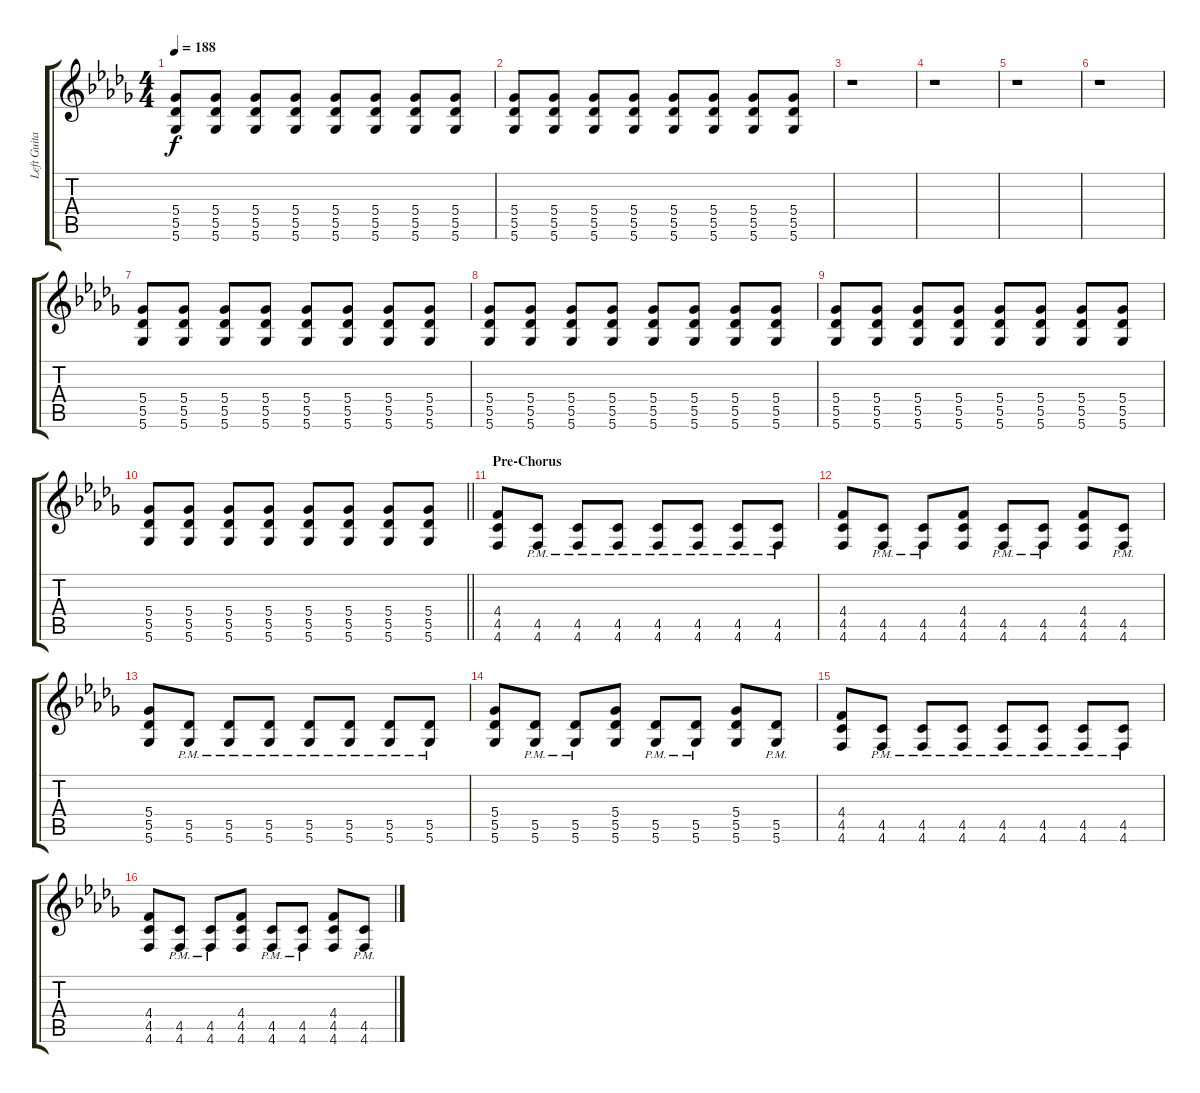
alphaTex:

\track ("Left Guitar" "Left Guita") {instrument overdrivenguitar}
\staff {score tabs}
\tuning (Eb4 Bb3 Gb3 Db3 Ab2 Db2) {hide}
\ts (4 4)
\tempo 188
\clef g2
\ks db
(5.4 5.5 5.6).8{dy f} (5.4 5.5 5.6).8 (5.4 5.5 5.6).8 (5.4 5.5 5.6).8 (5.4 5.5 5.6).8 (5.4 5.5 5.6).8 (5.4 5.5 5.6).8 (5.4 5.5 5.6).8 |
(5.4 5.5 5.6).8 (5.4 5.5 5.6).8 (5.4 5.5 5.6).8 (5.4 5.5 5.6).8 (5.4 5.5 5.6).8 (5.4 5.5 5.6).8 (5.4 5.5 5.6).8 (5.4 5.5 5.6).8 |
r.1 |
r.1 |
r.1 |
r.1 |
(5.4 5.5 5.6).8 (5.4 5.5 5.6).8 (5.4 5.5 5.6).8 (5.4 5.5 5.6).8 (5.4 5.5 5.6).8 (5.4 5.5 5.6).8 (5.4 5.5 5.6).8 (5.4 5.5 5.6).8 |
(5.4 5.5 5.6).8 (5.4 5.5 5.6).8 (5.4 5.5 5.6).8 (5.4 5.5 5.6).8 (5.4 5.5 5.6).8 (5.4 5.5 5.6).8 (5.4 5.5 5.6).8 (5.4 5.5 5.6).8 |
(5.4 5.5 5.6).8 (5.4 5.5 5.6).8 (5.4 5.5 5.6).8 (5.4 5.5 5.6).8 (5.4 5.5 5.6).8 (5.4 5.5 5.6).8 (5.4 5.5 5.6).8 (5.4 5.5 5.6).8 |
\barLineRight lightlight
(5.4 5.5 5.6).8 (5.4 5.5 5.6).8 (5.4 5.5 5.6).8 (5.4 5.5 5.6).8 (5.4 5.5 5.6).8 (5.4 5.5 5.6).8 (5.4 5.5 5.6).8 (5.4 5.5 5.6).8 |
\section ("" "Pre-Chorus")
(4.4 4.5 4.6).8 (4.5{pm} 4.6{pm}).8 (4.5{pm} 4.6{pm}).8 (4.5{pm} 4.6{pm}).8 (4.5{pm} 4.6{pm}).8 (4.5{pm} 4.6{pm}).8 (4.5{pm} 4.6{pm}).8 (4.5{pm} 4.6{pm}).8 |
(4.4 4.5 4.6).8 (4.5{pm} 4.6{pm}).8 (4.5{pm} 4.6{pm}).8 (4.4 4.5 4.6).8 (4.5{pm} 4.6{pm}).8 (4.5{pm} 4.6{pm}).8 (4.4 4.5 4.6).8 (4.5{pm} 4.6{pm}).8 |
(5.4 5.5 5.6).8 (5.5{pm} 5.6{pm}).8 (5.5{pm} 5.6{pm}).8 (5.5{pm} 5.6{pm}).8 (5.5{pm} 5.6{pm}).8 (5.5{pm} 5.6{pm}).8 (5.5{pm} 5.6{pm}).8 (5.5{pm} 5.6{pm}).8 |
(5.4 5.5 5.6).8 (5.5{pm} 5.6{pm}).8 (5.5{pm} 5.6{pm}).8 (5.4 5.5 5.6).8 (5.5{pm} 5.6{pm}).8 (5.5{pm} 5.6{pm}).8 (5.4 5.5 5.6).8 (5.5{pm} 5.6{pm}).8 |
(4.4 4.5 4.6).8 (4.5{pm} 4.6{pm}).8 (4.5{pm} 4.6{pm}).8 (4.5{pm} 4.6{pm}).8 (4.5{pm} 4.6{pm}).8 (4.5{pm} 4.6{pm}).8 (4.5{pm} 4.6{pm}).8 (4.5{pm} 4.6{pm}).8 |
(4.4 4.5 4.6).8 (4.5{pm} 4.6{pm}).8 (4.5{pm} 4.6{pm}).8 (4.4 4.5 4.6).8 (4.5{pm} 4.6{pm}).8 (4.5{pm} 4.6{pm}).8 (4.4 4.5 4.6).8 (4.5{pm} 4.6{pm}).8
